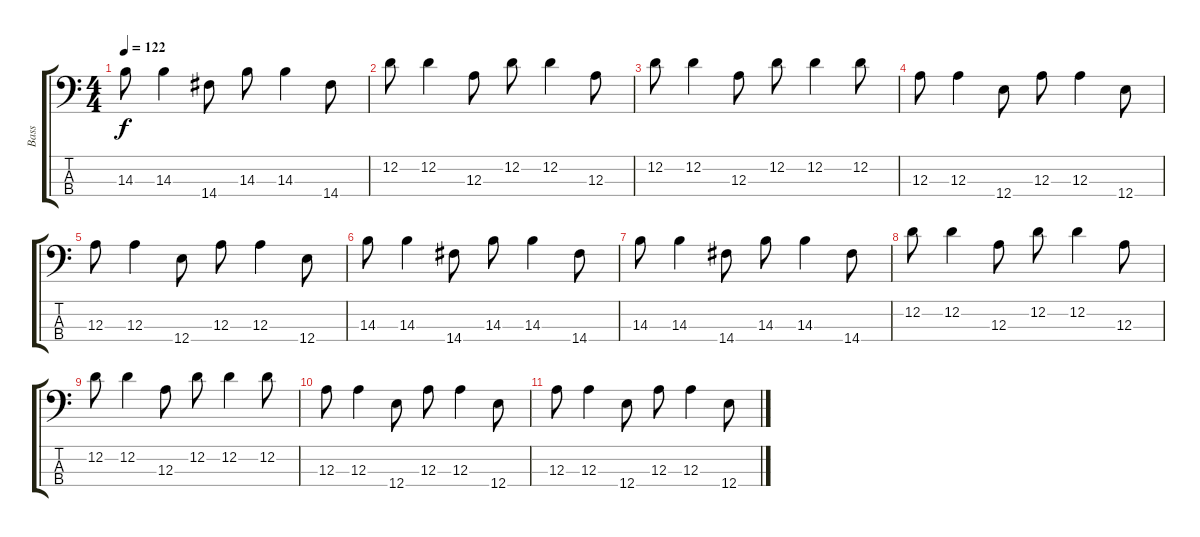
\track ("Bass" "Bass") {instrument electricbassfinger}
\staff {score tabs}
\tuning (G2 D2 A1 E1) {hide}
\ts (4 4)
\tempo 122
\clef f4
\ks c
14.3.8{dy f} 14.3.4 14.4.8 14.3.8 14.3.4 14.4.8 |
12.2.8 12.2.4 12.3.8 12.2.8 12.2.4 12.3.8 |
12.2.8 12.2.4 12.3.8 12.2.8 12.2.4 12.2.8 |
12.3.8 12.3.4 12.4.8 12.3.8 12.3.4 12.4.8 |
12.3.8 12.3.4 12.4.8 12.3.8 12.3.4 12.4.8 |
14.3.8 14.3.4 14.4.8 14.3.8 14.3.4 14.4.8 |
14.3.8 14.3.4 14.4.8 14.3.8 14.3.4 14.4.8 |
12.2.8 12.2.4 12.3.8 12.2.8 12.2.4 12.3.8 |
12.2.8 12.2.4 12.3.8 12.2.8 12.2.4 12.2.8 |
12.3.8 12.3.4 12.4.8 12.3.8 12.3.4 12.4.8 |
12.3.8 12.3.4 12.4.8 12.3.8 12.3.4 12.4.8
